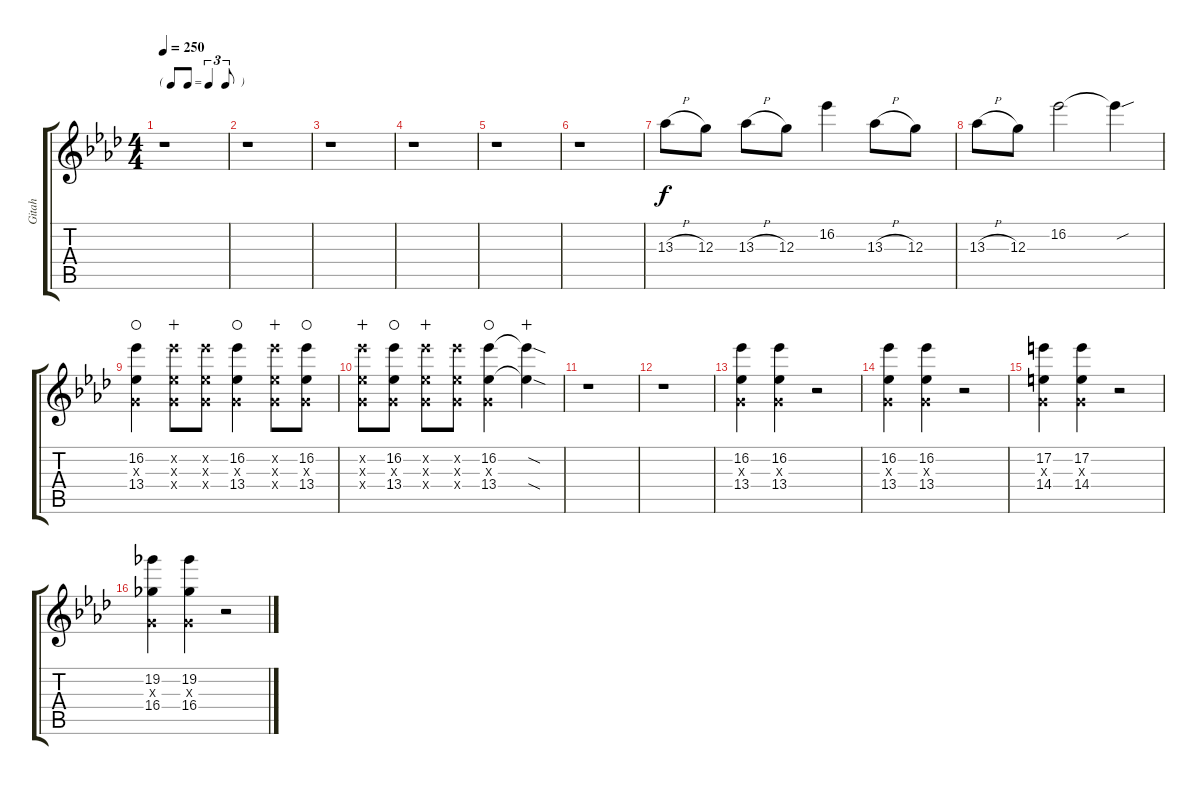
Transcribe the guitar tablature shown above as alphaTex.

\track ("Gitah" "Gitah") {instrument overdrivenguitar}
\staff {score tabs}
\tuning (E4 B3 G3 D3 A2 E2) {hide}
\ts (4 4)
\tf triplet8th
\tempo 250
\clef g2
\ks ab
r.1{dy ppp} |
r.1 |
r.1 |
r.1 |
r.1 |
r.1 |
13.3{h}.8{dy f balance 12} 12.3.8 13.3{h}.8 12.3.8 16.2.4 13.3{h}.8 12.3.8 |
13.3{h}.8 12.3.8 16.2.2 16.2{sou t}.4 |
(16.2 0.3{x} 13.4).4{waho} (16.2{x} 0.3{x} 13.4{x}).8{wahc} (16.2{x} 0.3{x} 13.4{x}).8 (16.2 0.3{x} 13.4).4{waho} (16.2{x} 0.3{x} 13.4{x}).8{wahc} (16.2 0.3{x} 13.4).8{waho} |
(16.2{x} 0.3{x} 13.4{x}).8{wahc} (16.2 0.3{x} 13.4).8{waho} (16.2{x} 0.3{x} 13.4{x}).8{wahc} (16.2{x} 0.3{x} 13.4{x}).8 (16.2 0.3{x} 13.4).4{waho} (16.2{sod t} 13.4{sod t}).4{wahc} |
r.1 |
r.1 |
(16.2 0.3{x} 13.4).4{balance 8} (16.2 0.3{x} 13.4).4 r.2 |
(16.2 0.3{x} 13.4).4 (16.2 0.3{x} 13.4).4 r.2 |
(17.2 0.3{x} 14.4).4 (17.2 0.3{x} 14.4).4 r.2 |
(19.2 0.3{x} 16.4).4 (19.2 0.3{x} 16.4).4 r.2
